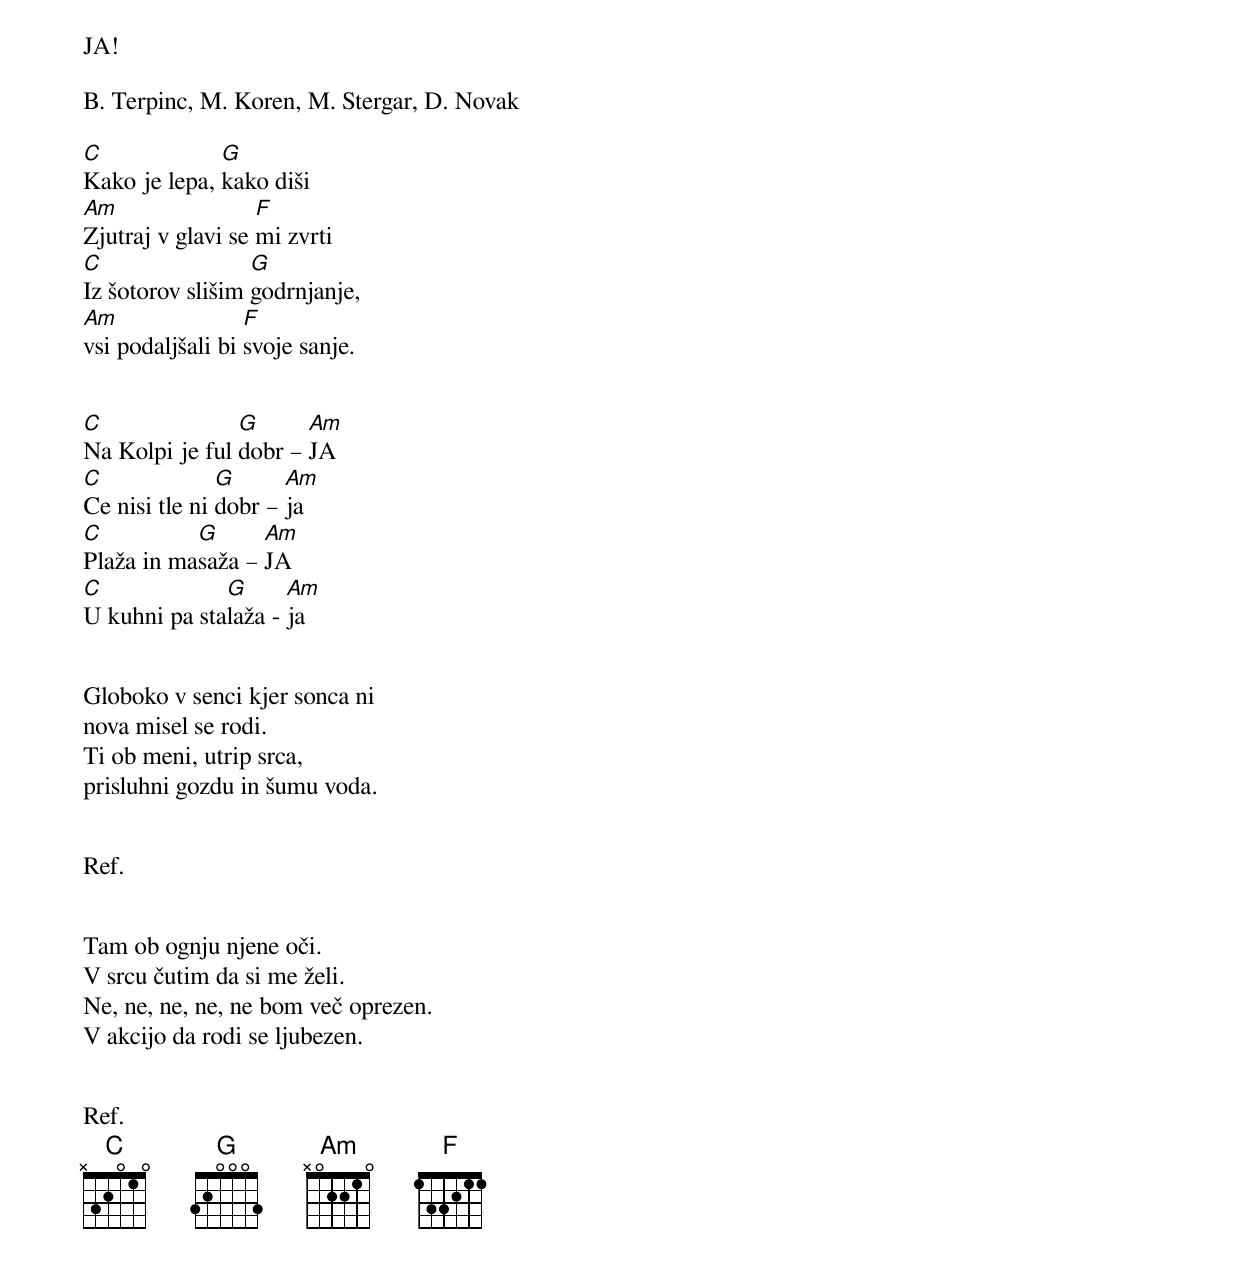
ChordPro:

JA!

B. Terpinc, M. Koren, M. Stergar, D. Novak

[C]Kako je lepa, [G]kako diši
[Am]Zjutraj v glavi se [F]mi zvrti
[C]Iz šotorov slišim [G]godrnjanje,
[Am]vsi podaljšali bi [F]svoje sanje.


[C]Na Kolpi je ful [G]dobr – [Am]JA
[C]Ce nisi tle ni [G]dobr – [Am]ja
[C]Plaža in ma[G]saža – [Am]JA
[C]U kuhni pa sta[G]laža - [Am]ja


Globoko v senci kjer sonca ni
nova misel se rodi.
Ti ob meni, utrip srca,
prisluhni gozdu in šumu voda.


Ref.


Tam ob ognju njene oči.
V srcu čutim da si me želi.
Ne, ne, ne, ne, ne bom več oprezen.
V akcijo da rodi se ljubezen.


Ref.
